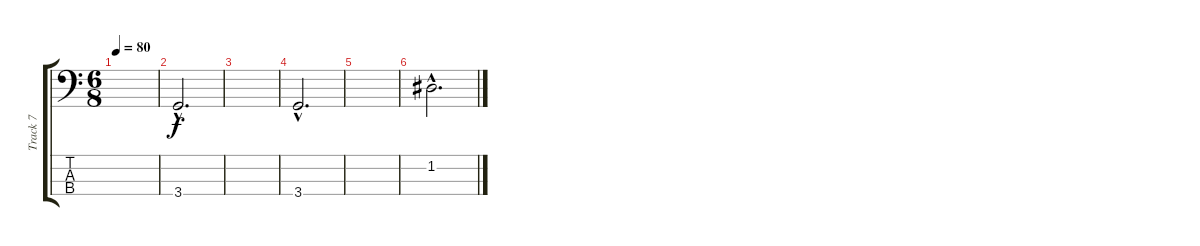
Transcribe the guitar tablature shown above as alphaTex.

\track ("Track 7" "Track 7") {instrument electricbassfinger}
\staff {score tabs}
\tuning (G2 D2 A1 E1) {hide}
\ts (6 8)
\tempo 80
\clef f4
\ks c
|
3.4{hac}.2{d} |
|
3.4{hac}.2{d} |
|
1.2{hac}.2{d}
